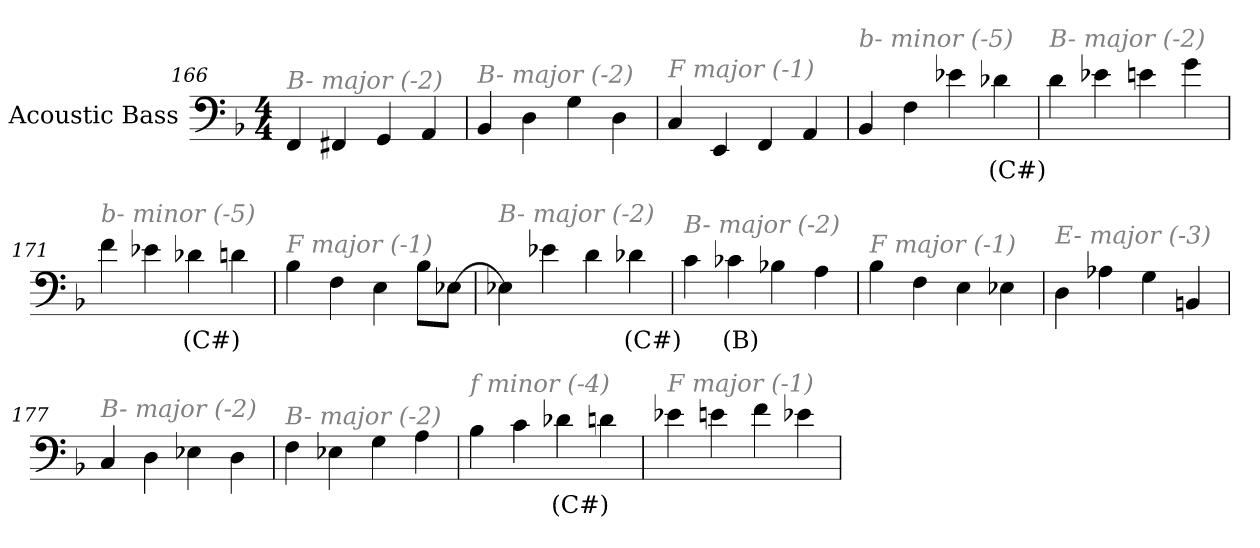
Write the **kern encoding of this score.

**kern	**text
*part1	*part1
*staff1	*staff1
*I"Acoustic Bass	*
*clefF4	*
*ITrd7c12	*
*k[b-]	*
*F:	*
*M4/4	*
=166	=166
!LO:TX:i:color=#808080:t=B- major (-2)	!
4FFF	.
4FFF#X	.
4GGG	.
4AAA	.
=167	=167
!LO:TX:i:color=#808080:t=B- major (-2)	!
4BBB-	.
4DD	.
4GG	.
4DD	.
=168	=168
!LO:TX:i:color=#808080:t=F major (-1)	!
4CC	.
4EEE	.
4FFF	.
4AAA	.
=169	=169
!LO:TX:i:color=#808080:t=b- minor (-5)	!
4BBB-	.
4FF	.
4E-X	.
4D-Xi	(C#)
=170	=170
!LO:TX:i:color=#808080:t=B- major (-2)	!
4D	.
4E-X	.
4En	.
4G	.
=171	=171
!LO:TX:i:color=#808080:t=b- minor (-5)	!
4F	.
4E-X	.
4D-Xi	(C#)
4D	.
=172	=172
!LO:TX:i:color=#808080:t=F major (-1)	!
4BB-	.
4FF	.
4EE	.
8BB-L	.
[8EE-XJ	.
=173	=173
!LO:TX:i:color=#808080:t=B- major (-2)	!
4EE-X]	.
4E-X	.
4D	.
4D-Xi	(C#)
=174	=174
!LO:TX:i:color=#808080:t=B- major (-2)	!
4C	.
4C-Xi	(B)
4BB-X	.
4AA	.
=175	=175
!LO:TX:i:color=#808080:t=F major (-1)	!
4BB-	.
4FF	.
4EE	.
4EE-X	.
=176	=176
!LO:TX:i:color=#808080:t=E- major (-3)	!
4DD	.
4AA-X	.
4GG	.
4BBBn	.
=177	=177
!LO:TX:i:color=#808080:t=B- major (-2)	!
4CC	.
4DD	.
4EE-X	.
4DD	.
=178	=178
!LO:TX:i:color=#808080:t=B- major (-2)	!
4FF	.
4EE-X	.
4GG	.
4AA	.
=179	=179
!LO:TX:i:color=#808080:t=f minor (-4)	!
4BB-	.
4C	.
4D-Xi	(C#)
4D	.
=180	=180
!LO:TX:i:color=#808080:t=F major (-1)	!
4E-X	.
4En	.
4F	.
4E-X	.
=	=
*-	*-
